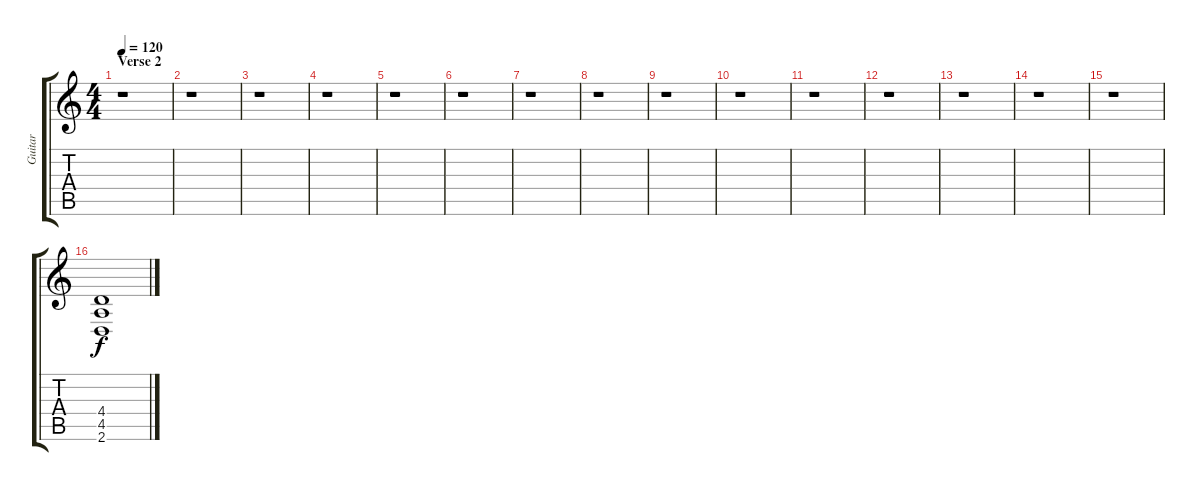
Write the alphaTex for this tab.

\track ("Guitar" "Guitar") {instrument distortionguitar}
\staff {score tabs}
\tuning (C4 G3 Eb3 Bb2 F2 C2) {hide}
\ts (4 4)
\section ("" "Verse 2")
\tempo 120
\clef g2
\ks c
r.1{dy f} |
r.1 |
r.1 |
r.1 |
r.1 |
r.1 |
r.1 |
r.1 |
r.1 |
r.1 |
r.1 |
r.1 |
r.1 |
r.1 |
r.1 |
(4.4 4.5 2.6).1
